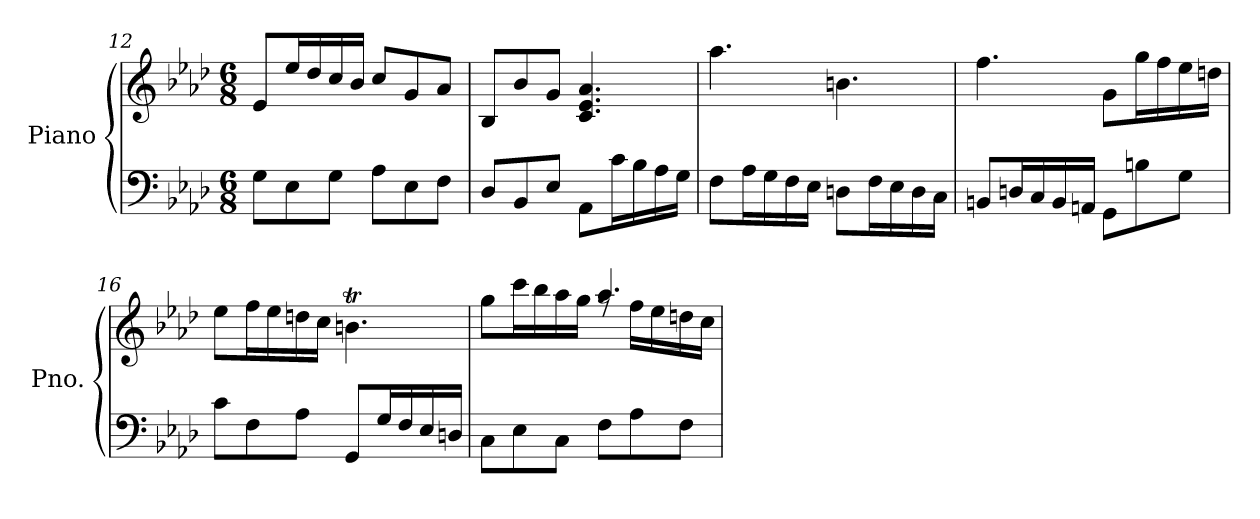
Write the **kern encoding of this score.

**kern	**kern
*part1	*part1
*staff2	*staff1
*I"Piano	*
*I'Pno.	*
*clefF4	*clefG2
*k[b-e-a-d-]	*k[b-e-a-d-]
*M6/8	*M6/8
=12	=12
8G\L	8e-/L
8E-\	16ee-/L
.	16dd-/
8G\J	16cc/
.	16b-/JJ
8A-\L	8cc/L
8E-\	8g/
8F\J	8a-/J
=13	=13
8D-/L	8B-/L
8BB-/	8b-/
8E-/J	8g/J
8AA-\L	4.c/ 4.e-/ 4.a-/
16c\L	.
16B-\	.
16A-\	.
16G\JJ	.
=14	=14
8F\L	4.aa-\
16A-\L	.
16G\	.
16F\	.
16E-\JJ	.
8Dn\L	4.bn\
16F\L	.
16E-\	.
16D\	.
16C\JJ	.
!!LO:LB:g=z
=15	=15
8BBn/L	4.ff\
16Dn/L	.
16C/	.
16BB/	.
16AAn/JJ	.
8GG\L	8g\L
8Bn\	16gg\L
.	16ff\
8G\J	16ee-\
.	16ddn\JJ
=16	=16
8c\L	8ee-\L
8F\	16ff\L
.	16ee-\
8A-\J	16ddn\
.	16cc\JJ
8GG/L	4.bnt\
16G/L	.
16F/	.
16E-/	.
16Dn/JJ	.
=17	=17
*	*^
8C\L	8gg\L	4.ryy
8E-\	16ccc\L	.
.	16bb-\	.
8C\J	16aa-\	.
.	16gg\JJ	.
8F\L	4.aa-/	8rff
8A-\	.	16ff\LL
.	.	16ee-\
8F\J	.	16ddn\
.	.	16cc\JJ
*	*v	*v
=	=
*-	*-
